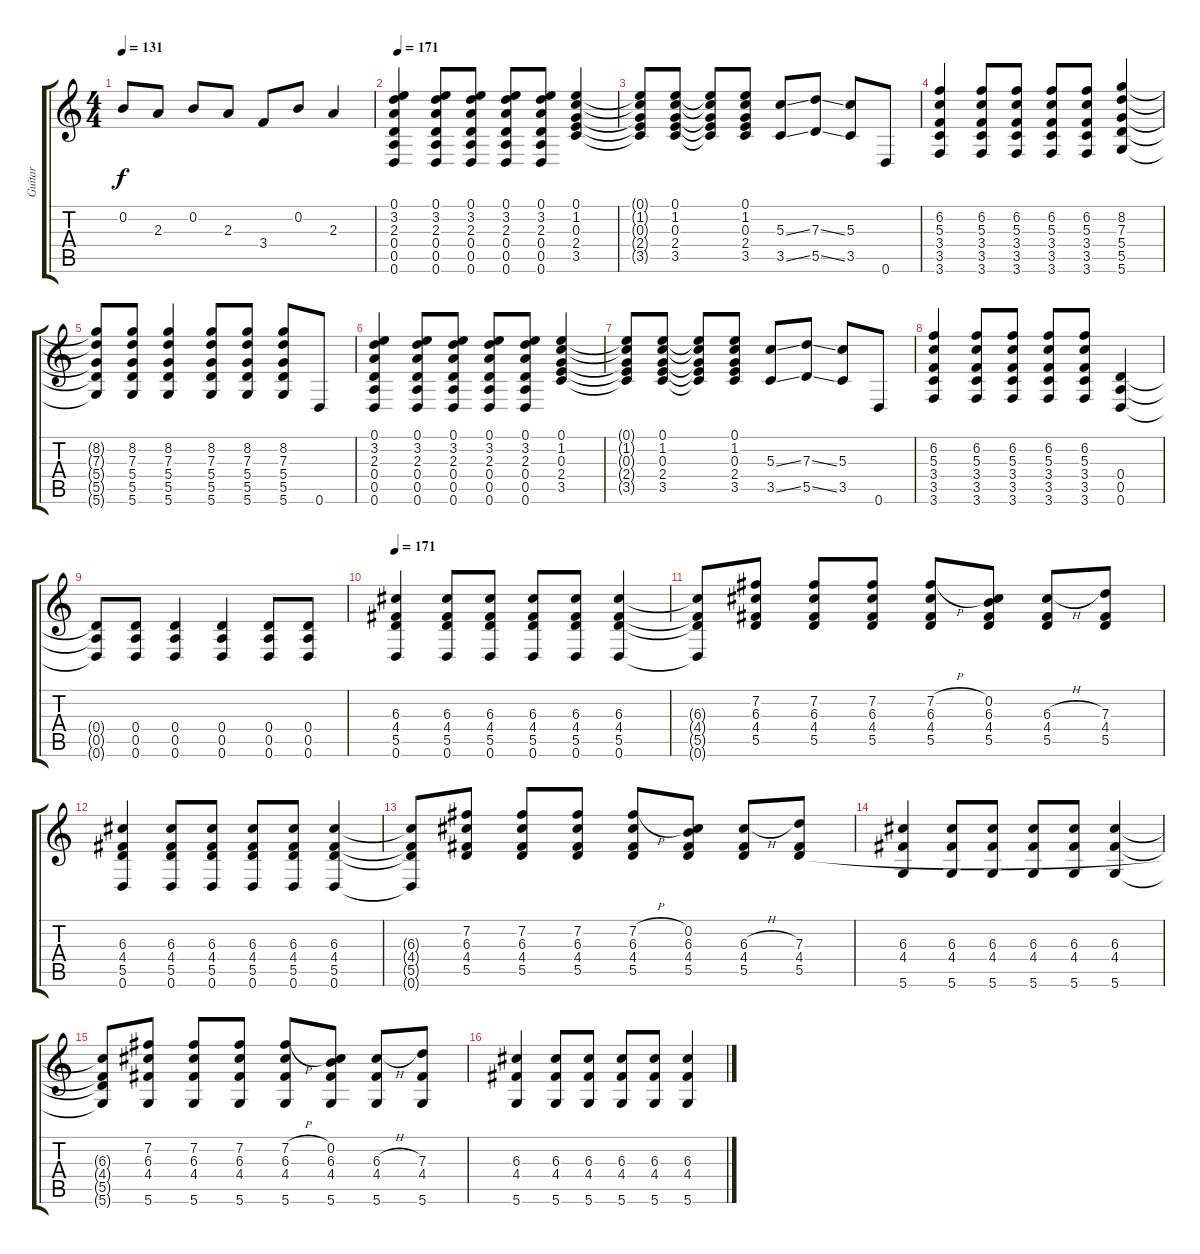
\track ("Guitar" "Guitar") {instrument acousticguitarnylon}
\staff {score tabs}
\tuning (E4 B3 G3 D3 A2 D2) {hide}
\ts (4 4)
\tempo 131
\clef g2
\ks c
0.2.8{dy f} 2.3.8 0.2.8 2.3.8 3.4.8 0.2.8 2.3.4 |
\tempo 171
(0.1 3.2 2.3 0.4 0.5 0.6).4 (0.1 3.2 2.3 0.4 0.5 0.6).8 (0.1 3.2 2.3 0.4 0.5 0.6).8 (0.1 3.2 2.3 0.4 0.5 0.6).8 (0.1 3.2 2.3 0.4 0.5 0.6).8 (0.1 1.2 0.3 2.4 3.5).4 |
(0.1{t} 1.2{t} 0.3{t} 2.4{t} 3.5{t}).8 (0.1 1.2 0.3 2.4 3.5).8 (0.1{t} 1.2{t} 0.3{t} 2.4{t} 3.5{t}).8 (0.1 1.2 0.3 2.4 3.5).8 (5.3{ss} 3.5{ss}).8 (7.3{ss} 5.5{ss}).8 (5.3 3.5).8 0.6.8 |
(6.2 5.3 3.4 3.5 3.6).4 (6.2 5.3 3.4 3.5 3.6).8 (6.2 5.3 3.4 3.5 3.6).8 (6.2 5.3 3.4 3.5 3.6).8 (6.2 5.3 3.4 3.5 3.6).8 (8.2 7.3 5.4 5.5 5.6).4 |
(8.2{t} 7.3{t} 5.4{t} 5.5{t} 5.6{t}).8 (8.2 7.3 5.4 5.5 5.6).8 (8.2 7.3 5.4 5.5 5.6).4 (8.2 7.3 5.4 5.5 5.6).8 (8.2 7.3 5.4 5.5 5.6).8 (8.2 7.3 5.4 5.5 5.6).8 0.6.8 |
(0.1 3.2 2.3 0.4 0.5 0.6).4 (0.1 3.2 2.3 0.4 0.5 0.6).8 (0.1 3.2 2.3 0.4 0.5 0.6).8 (0.1 3.2 2.3 0.4 0.5 0.6).8 (0.1 3.2 2.3 0.4 0.5 0.6).8 (0.1 1.2 0.3 2.4 3.5).4 |
(0.1{t} 1.2{t} 0.3{t} 2.4{t} 3.5{t}).8 (0.1 1.2 0.3 2.4 3.5).8 (0.1{t} 1.2{t} 0.3{t} 2.4{t} 3.5{t}).8 (0.1 1.2 0.3 2.4 3.5).8 (5.3{ss} 3.5{ss}).8 (7.3{ss} 5.5{ss}).8 (5.3 3.5).8 0.6.8 |
(6.2 5.3 3.4 3.5 3.6).4 (6.2 5.3 3.4 3.5 3.6).8 (6.2 5.3 3.4 3.5 3.6).8 (6.2 5.3 3.4 3.5 3.6).8 (6.2 5.3 3.4 3.5 3.6).8 (0.4 0.5 0.6).4 |
(0.4{t} 0.5{t} 0.6{t}).8 (0.4 0.5 0.6).8 (0.4 0.5 0.6).4 (0.4 0.5 0.6).4 (0.4 0.5 0.6).8 (0.4 0.5 0.6).8 |
\tempo 171
(6.3 4.4 5.5 0.6).4 (6.3 4.4 5.5 0.6).8 (6.3 4.4 5.5 0.6).8 (6.3 4.4 5.5 0.6).8 (6.3 4.4 5.5 0.6).8 (6.3 4.4 5.5 0.6).4 |
(6.3{t} 4.4{t} 5.5{t} 0.6{t}).8 (7.2 6.3 4.4 5.5).8 (7.2 6.3 4.4 5.5).8 (7.2 6.3 4.4 5.5).8 (7.2{h} 6.3 4.4 5.5).8 (0.2 6.3 4.4 5.5).8 (6.3{h} 4.4 5.5).8 (7.3 4.4 5.5).8 |
(6.3 4.4 5.5 0.6).4 (6.3 4.4 5.5 0.6).8 (6.3 4.4 5.5 0.6).8 (6.3 4.4 5.5 0.6).8 (6.3 4.4 5.5 0.6).8 (6.3 4.4 5.5 0.6).4 |
(6.3{t} 4.4{t} 5.5{t} 0.6{t}).8 (7.2 6.3 4.4 5.5).8 (7.2 6.3 4.4 5.5).8 (7.2 6.3 4.4 5.5).8 (7.2{h} 6.3 4.4 5.5).8 (0.2 6.3 4.4 5.5).8 (6.3{h} 4.4 5.5).8 (7.3 4.4 5.5).8 |
(6.3 4.4 5.6).4 (6.3 4.4 5.6).8 (6.3 4.4 5.6).8 (6.3 4.4 5.6).8 (6.3 4.4 5.6).8 (6.3 4.4 5.6).4 |
(6.3{t} 4.4{t} 5.5{t} 5.6{t}).8 (7.2 6.3 4.4 5.6).8 (7.2 6.3 4.4 5.6).8 (7.2 6.3 4.4 5.6).8 (7.2{h} 6.3 4.4 5.6).8 (0.2 6.3 4.4 5.6).8 (6.3{h} 4.4 5.6).8 (7.3 4.4 5.6).8 |
(6.3 4.4 5.6).4 (6.3 4.4 5.6).8 (6.3 4.4 5.6).8 (6.3 4.4 5.6).8 (6.3 4.4 5.6).8 (6.3 4.4 5.6).4
